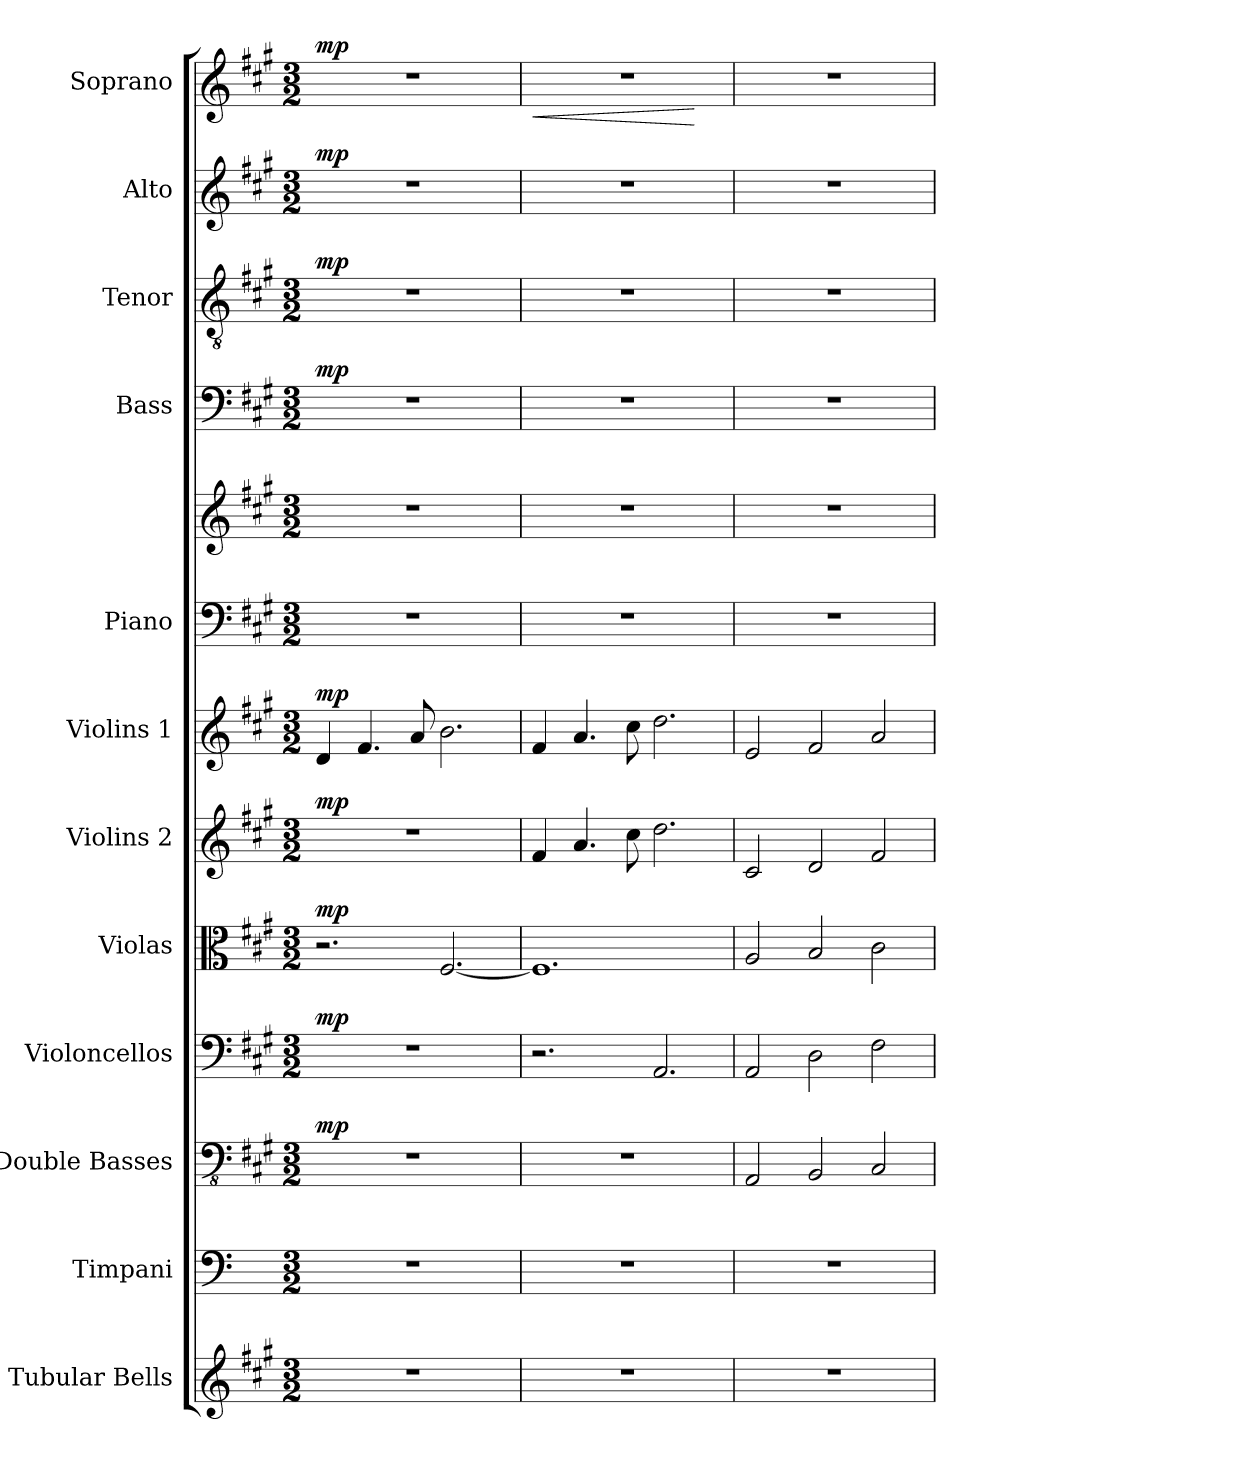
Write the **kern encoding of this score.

**kern	**kern	**kern	**dynam	**kern	**dynam	**kern	**dynam	**kern	**dynam	**kern	**dynam	**kern	**kern	**dynam	**kern	**dynam	**kern	**dynam	**kern	**dynam	**kern	**dynam
*part12	*part11	*part10	*part10	*part9	*part9	*part8	*part8	*part7	*part7	*part6	*part6	*part5	*part5	*part5	*part4	*part4	*part3	*part3	*part2	*part2	*part1	*part1
*staff13	*staff12	*staff11	*staff11	*staff10	*staff10	*staff9	*staff9	*staff8	*staff8	*staff7	*staff7	*staff6	*staff5	*staff5/6	*staff4	*staff4	*staff3	*staff3	*staff2	*staff2	*staff1	*staff1
*I"Tubular Bells	*I"Timpani	*I"Double Basses	*	*I"Violoncellos	*	*I"Violas	*	*I"Violins 2	*	*I"Violins 1	*	*I"Piano	*	*	*I"Bass	*	*I"Tenor	*	*I"Alto	*	*I"Soprano	*
*I'Tu. Be.	*I'Timp.	*I'Dbs.	*	*I'Vlcs.	*	*I'Vlas.	*	*I'Vlns. 2	*	*I'Vlns. 1	*	*I'Pno.	*	*	*I'B.	*	*I'T.	*	*I'A.	*	*I'S.	*
*clefG2	*clefF4	*clefFv4	*	*clefF4	*	*clefC3	*	*clefG2	*	*clefG2	*	*clefF4	*clefG2	*	*clefF4	*	*clefGv2	*	*clefG2	*	*clefG2	*
*k[f#c#g#]	*k[]	*k[f#c#g#]	*	*k[f#c#g#]	*	*k[f#c#g#]	*	*k[f#c#g#]	*	*k[f#c#g#]	*	*k[f#c#g#]	*k[f#c#g#]	*	*k[f#c#g#]	*	*k[f#c#g#]	*	*k[f#c#g#]	*	*k[f#c#g#]	*
*A:	*C:	*A:	*	*A:	*	*A:	*	*A:	*	*A:	*	*A:	*A:	*	*A:	*	*A:	*	*A:	*	*A:	*
*M3/2	*M3/2	*M3/2	*	*M3/2	*	*M3/2	*	*M3/2	*	*M3/2	*	*M3/2	*M3/2	*	*M3/2	*	*M3/2	*	*M3/2	*	*M3/2	*
*MM80	*MM80	*MM80	*	*MM80	*	*MM80	*	*MM80	*	*MM80	*	*MM80	*MM80	*	*MM80	*	*MM80	*	*MM80	*	*MM80	*
=1	=1	=1	=1	=1	=1	=1	=1	=1	=1	=1	=1	=1	=1	=1	=1	=1	=1	=1	=1	=1	=1	=1
!	!	!	!LO:DY:a	!	!LO:DY:a	!	!LO:DY:a	!	!LO:DY:a	!	!LO:DY:a	!	!	!LO:DY:a=2	!	!	!	!	!	!	!	!
!	!	!	!	!	!	!	!	!	!	!	!	!	!	!LO:DY:n=1:a	!	!LO:DY:a	!	!LO:DY:a	!	!LO:DY:a	!	!LO:DY:a
1.r	1.r	1.r	mp	1.r	mp	2.r	mp	1.r	mp	4d/	mp	1.r	1.r	mp mp	1.r	mp	1.r	mp	1.r	mp	1.r	mp
.	.	.	.	.	.	.	.	.	.	4.f#/	.	.	.	.	.	.	.	.	.	.	.	.
.	.	.	.	.	.	.	.	.	.	8a/	.	.	.	.	.	.	.	.	.	.	.	.
.	.	.	.	.	.	[2.F#/	.	.	.	2.b\	.	.	.	.	.	.	.	.	.	.	.	.
=2	=2	=2	=2	=2	=2	=2	=2	=2	=2	=2	=2	=2	=2	=2	=2	=2	=2	=2	=2	=2	=2	=2
!	!	!	!	!	!	!	!	!	!	!	!	!	!	!	!	!	!	!	!	!	!	!LO:HP:b
1.r	1.r	1.r	.	2.r	.	1.F#]	.	4f#/	.	4f#/	.	1.r	1.r	.	1.r	.	1.r	.	1.r	.	1.r	<
.	.	.	.	.	.	.	.	4.a/	.	4.a/	.	.	.	.	.	.	.	.	.	.	.	.
.	.	.	.	.	.	.	.	8cc#\	.	8cc#\	.	.	.	.	.	.	.	.	.	.	.	.
.	.	.	.	2.AA/	.	.	.	2.dd\	.	2.dd\	.	.	.	.	.	.	.	.	.	.	.	.
.	.	.	.	.	.	.	.	.	.	.	.	.	.	.	.	.	.	.	.	.	.	[
=3	=3	=3	=3	=3	=3	=3	=3	=3	=3	=3	=3	=3	=3	=3	=3	=3	=3	=3	=3	=3	=3	=3
1.r	1.r	2AAA/	.	2AA/	.	2A/	.	2c#/	.	2e/	.	1.r	1.r	.	1.r	.	1.r	.	1.r	.	1.r	.
.	.	2BBB/	.	2D\	.	2B/	.	2d/	.	2f#/	.	.	.	.	.	.	.	.	.	.	.	.
.	.	2CC#/	.	2F#\	.	2c#\	.	2f#/	.	2a/	.	.	.	.	.	.	.	.	.	.	.	.
=	=	=	=	=	=	=	=	=	=	=	=	=	=	=	=	=	=	=	=	=	=	=
*-	*-	*-	*-	*-	*-	*-	*-	*-	*-	*-	*-	*-	*-	*-	*-	*-	*-	*-	*-	*-	*-	*-
